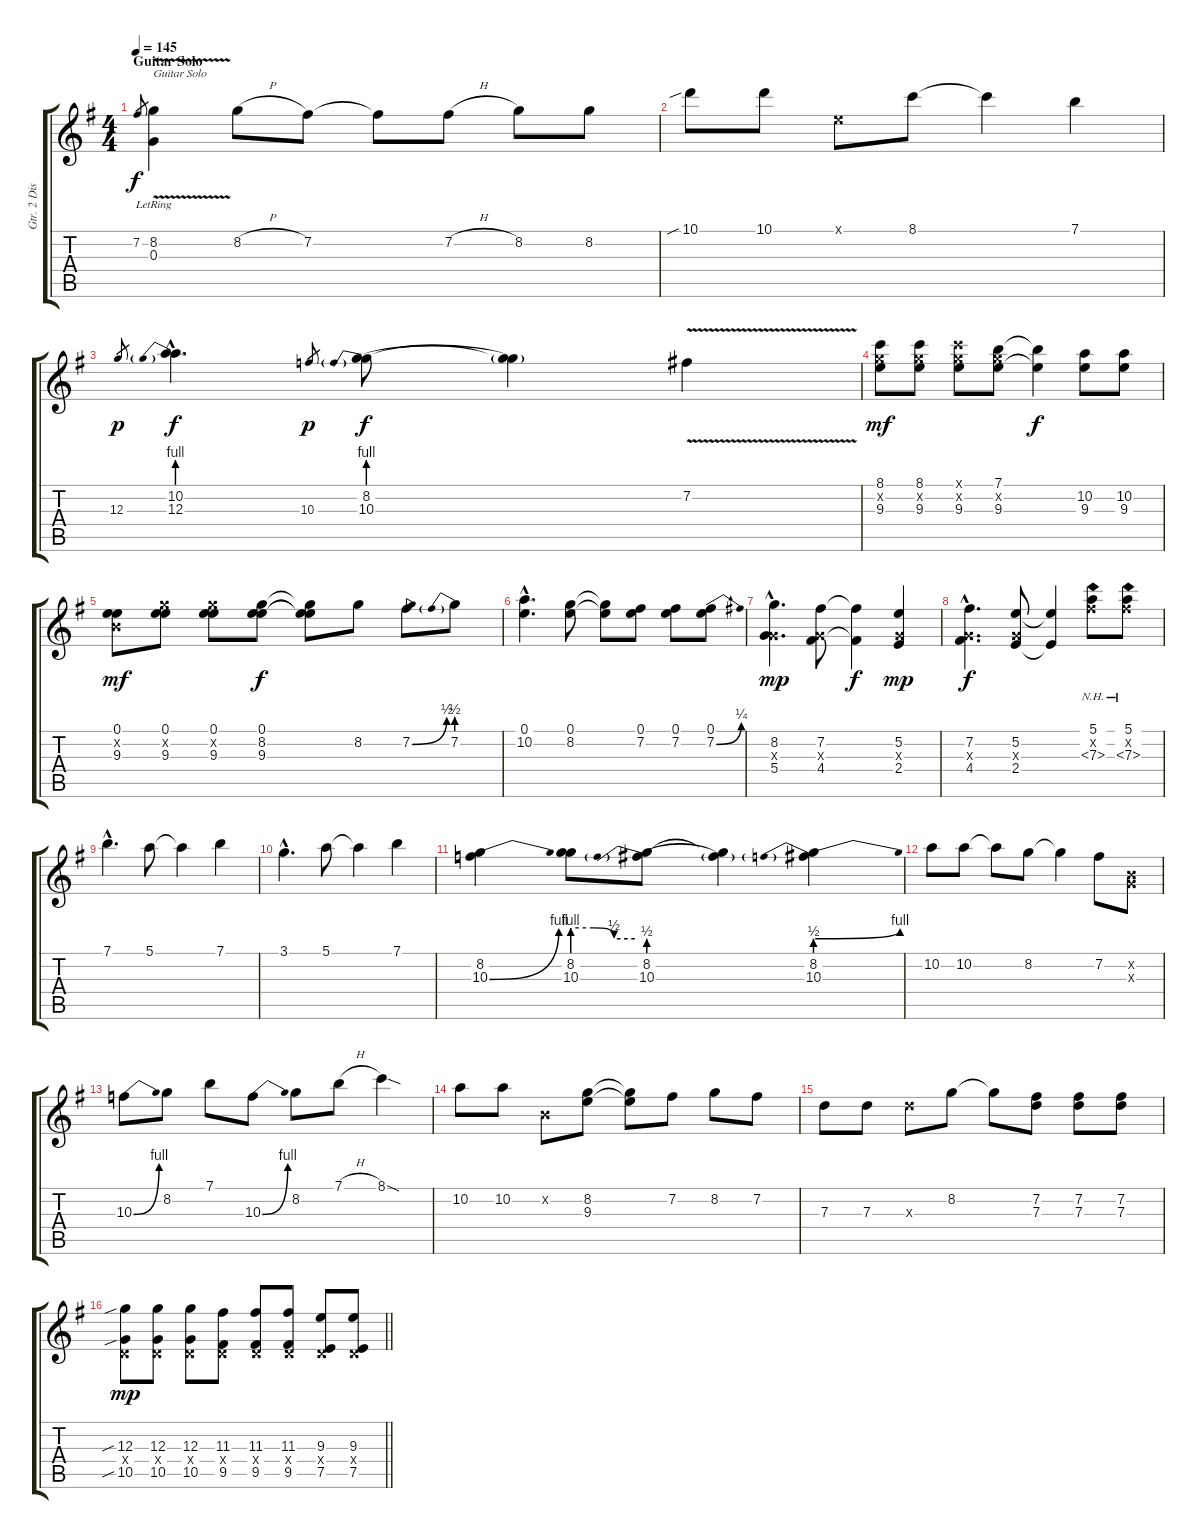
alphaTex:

\track ("Gtr. 2 Distortion" "Gtr. 2 Dis") {instrument distortionguitar}
\staff {score tabs}
\tuning (E4 B3 G3 D3 A2 E2) {hide}
\ts (4 4)
\section ("" "Guitar Solo")
\tempo 145
\clef g2
\ks g
7.2.8{gr dy f} (8.2{v} 0.3{v lr}).4{txt "Guitar Solo"} 8.2{h}.8 7.2.8 7.2{t}.8 7.2{h}.8 8.2.8 8.2.8 |
10.1{sib}.8 10.1.8 0.1{x}.8 8.1.8 8.1{t}.4 7.1.4 |
12.3.8{gr dy p} (10.2{hac} 12.3{be (prebend 0 4 60 4) hac}).4{d dy f} 10.3.8{gr dy p} (8.2 10.3{be (prebend 0 4 60 4)}).8{dy f} (8.2{t} 10.3{t}).4 7.2{v}.4 |
(8.1 8.2{x} 9.3).8{dy mf} (8.1 8.2{x} 9.3).8 (8.1{x} 8.2{x} 9.3).8 (7.1 8.2{x} 9.3).8 (7.1{t} 9.3{t}).4{dy f} (10.2 9.3).8 (10.2 9.3).8 |
(0.1 0.2{x} 9.3).8{dy mf} (0.1 8.2{x} 9.3).8 (0.1 8.2{x} 9.3).8 (0.1 8.2 9.3).8{dy f} (0.1{t} 8.2{t} 9.3{t}).8 8.2.8 7.2{be (bend 0 0 60 2)}.8 7.2{be (prebend 0 2 60 2)}.8 |
(0.1{hac} 10.2{hac}).4{d} (0.1 8.2).8 (0.1{t} 8.2{t}).8 (0.1 7.2).8 (0.1 7.2).8 (0.1 7.2{be (bend 0 0 60 1)}).8 |
(8.2{hac} 0.3{hac x} 5.4{hac}).4{d dy mp} (7.2 0.3{x} 4.4).8 (7.2{t} 4.4{t}).4{dy f} (5.2 0.3{x} 2.4).4{dy mp} |
(7.2{hac} 0.3{hac x} 4.4{hac}).4{d dy f} (5.2 0.3{x} 2.4).8 (5.2{t} 2.4{t}).4 (5.1 7.2{x} 7.3{nh}).8 (5.1 7.2{x} 7.3{nh}).8 |
7.1{hac}.4{d} 5.1.8 5.1{t}.4 7.1.4 |
3.1{hac}.4{d} 5.1.8 5.1{t}.4 7.1.4 |
(8.2 10.3{be (bend 0 0 60 4)}).4 (8.2 10.3{be (custom 0 4 20 4 40 2 60 2)}).8 (8.2 10.3{be (prebend 0 2 60 2)}).8 (8.2{t} 10.3{t}).4 (8.2 10.3{be (prebendbend 0 2 60 4)}).4 |
10.2.8 10.2.8 10.2{t}.8 8.2.8 8.2{t}.4 7.2.8 (0.2{x} 0.3{x}).8 |
10.3{be (bend 0 0 60 4)}.8 8.2.8 7.1.8 10.3{be (bend 0 0 60 4)}.8 8.2.8 7.1{h}.8 8.1{sod}.4 |
10.2.8 10.2.8 0.2{x}.8 (8.2 9.3).8 (8.2{t} 9.3{t}).8 7.2.8 8.2.8 7.2.8 |
7.3.8 7.3.8 7.3{x}.8 8.2.8 8.2{t}.8 (7.2 7.3).8 (7.2 7.3).8 (7.2 7.3).8 |
\barLineRight lightlight
(12.3{sib} 0.4{x} 10.5{sib}).8{dy mp} (12.3 0.4{x} 10.5).8 (12.3 0.4{x} 10.5).8 (11.3 0.4{x} 9.5).8 (11.3 0.4{x} 9.5).8 (11.3 0.4{x} 9.5).8 (9.3 0.4{x} 7.5).8 (9.3 0.4{x} 7.5).8
